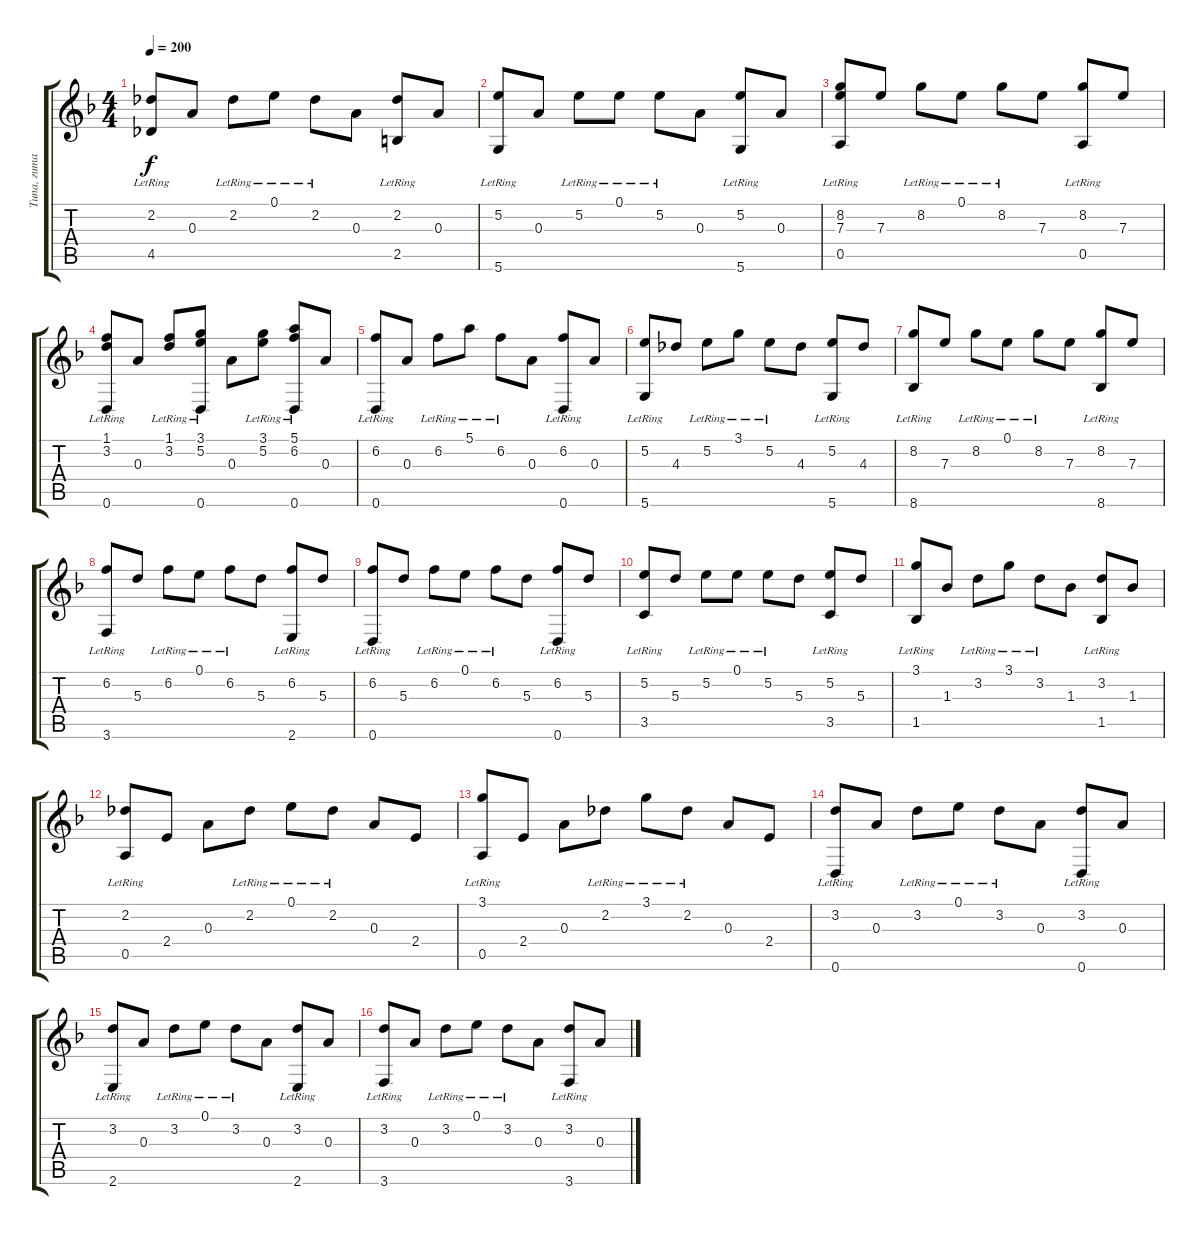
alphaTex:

\track ("Типа, гитара" "Типа, гита") {instrument acousticguitarsteel}
\staff {score tabs}
\tuning (E4 B3 A3 D3 A2 D2) {hide}
\ts (4 4)
\tempo 200
\clef g2
\ks f
(2.2{lr} 4.5{lr}).8{dy f} 0.3.8 2.2{lr}.8 0.1{lr}.8 2.2{lr}.8 0.3.8 (2.2{lr} 2.5).8 0.3.8 |
(5.2{lr} 5.6{lr}).8 0.3.8 5.2{lr}.8 0.1{lr}.8 5.2{lr}.8 0.3.8 (5.2{lr} 5.6).8 0.3.8 |
(8.2{lr} 7.3 0.5{lr}).8 7.3.8 8.2{lr}.8 0.1{lr}.8 8.2{lr}.8 7.3.8 (8.2{lr} 0.5).8 7.3.8 |
(1.1{lr} 3.2{lr} 0.6{lr}).8 0.3.8 (1.1{lr} 3.2{lr}).8 (3.1{lr} 5.2{lr} 0.6).8 0.3.8 (3.1{lr} 5.2{lr}).8 (5.1{lr} 6.2{lr} 0.6).8 0.3.8 |
(6.2{lr} 0.6{lr}).8 0.3.8 6.2{lr}.8 5.1{lr}.8 6.2{lr}.8 0.3.8 (6.2{lr} 0.6).8 0.3.8 |
(5.2{lr} 5.6{lr}).8 4.3.8 5.2{lr}.8 3.1{lr}.8 5.2{lr}.8 4.3.8 (5.2{lr} 5.6).8 4.3.8 |
(8.2{lr} 8.6{lr}).8 7.3.8 8.2{lr}.8 0.1{lr}.8 8.2{lr}.8 7.3.8 (8.2{lr} 8.6).8 7.3.8 |
(6.2{lr} 3.6{lr}).8 5.3.8 6.2{lr}.8 0.1{lr}.8 6.2{lr}.8 5.3.8 (6.2{lr} 2.6).8 5.3.8 |
(6.2{lr} 0.6{lr}).8 5.3.8 6.2{lr}.8 0.1{lr}.8 6.2{lr}.8 5.3.8 (6.2{lr} 0.6).8 5.3.8 |
(5.2{lr} 3.5{lr}).8 5.3.8 5.2{lr}.8 0.1{lr}.8 5.2{lr}.8 5.3.8 (5.2{lr} 3.5).8 5.3.8 |
(3.1{lr} 1.5{lr}).8 1.3.8 3.2{lr}.8 3.1{lr}.8 3.2{lr}.8 1.3.8 (3.2{lr} 1.5).8 1.3.8 |
(2.2{lr} 0.5{lr}).8 2.4.8 0.3.8 2.2{lr}.8 0.1{lr}.8 2.2{lr}.8 0.3.8 2.4.8 |
(3.1{lr} 0.5{lr}).8 2.4.8 0.3.8 2.2{lr}.8 3.1{lr}.8 2.2{lr}.8 0.3.8 2.4.8 |
(3.2{lr} 0.6{lr}).8 0.3.8 3.2{lr}.8 0.1{lr}.8 3.2{lr}.8 0.3.8 (3.2{lr} 0.6).8 0.3.8 |
(3.2{lr} 2.6{lr}).8 0.3.8 3.2{lr}.8 0.1{lr}.8 3.2{lr}.8 0.3.8 (3.2{lr} 2.6).8 0.3.8 |
(3.2{lr} 3.6{lr}).8 0.3.8 3.2{lr}.8 0.1{lr}.8 3.2{lr}.8 0.3.8 (3.2{lr} 3.6).8 0.3.8
